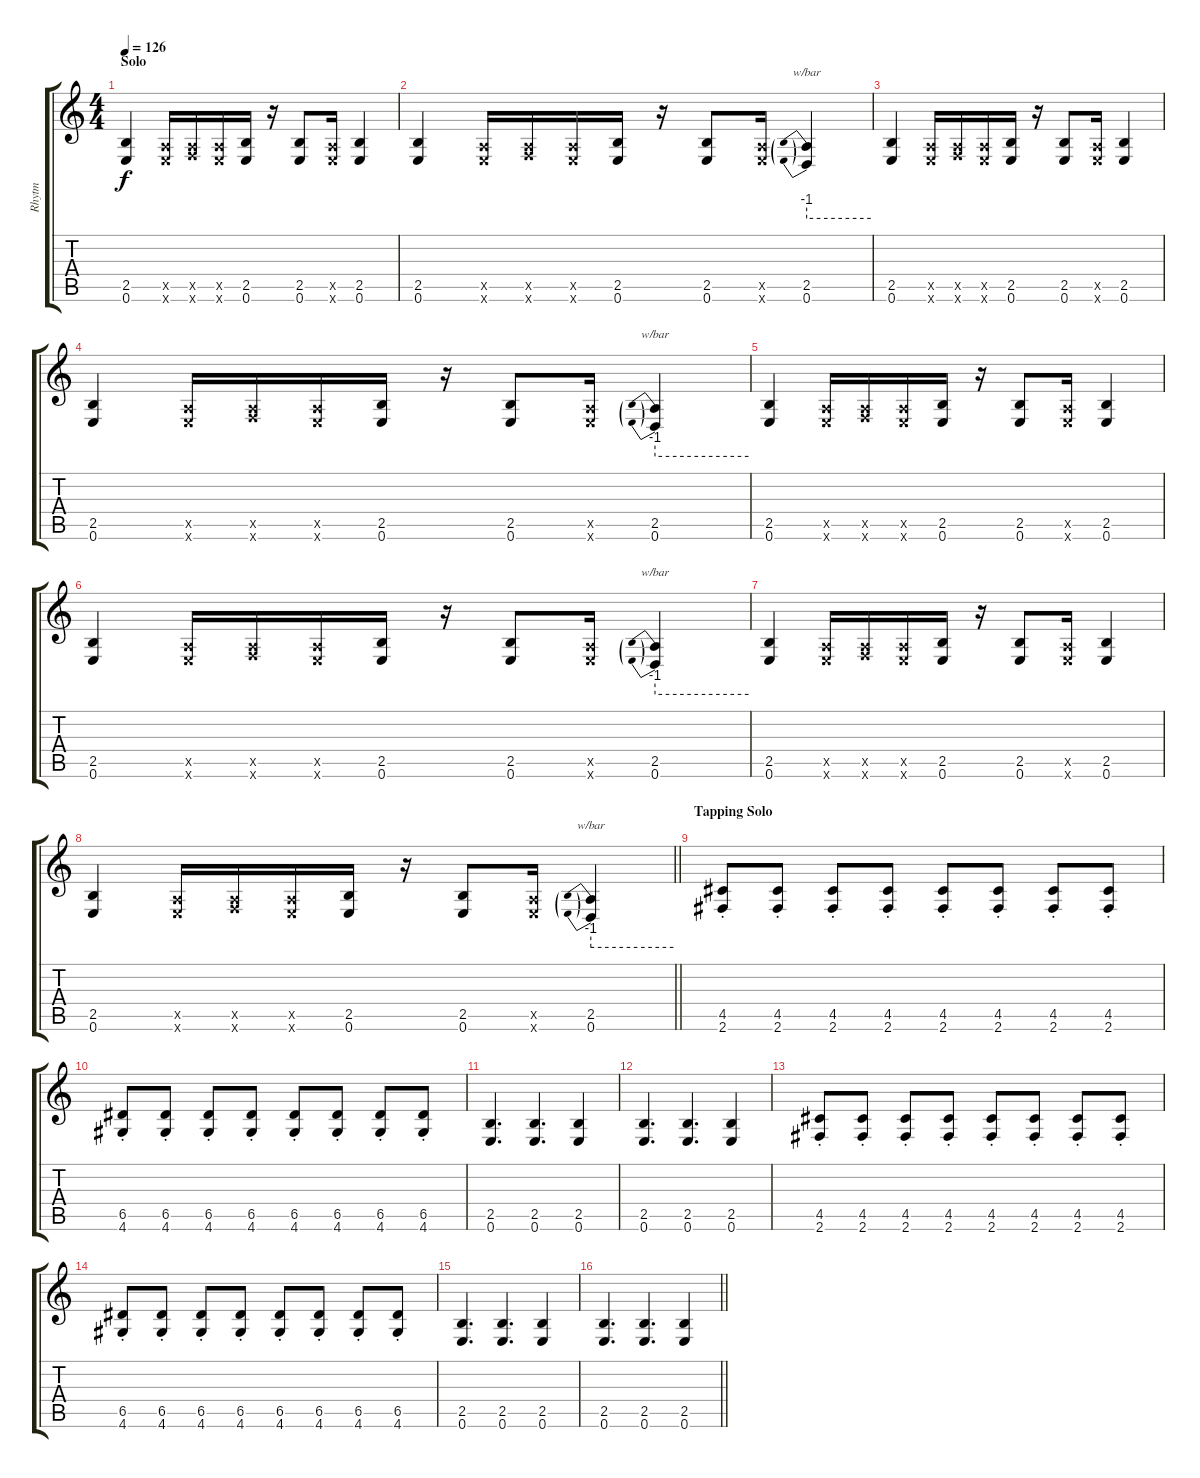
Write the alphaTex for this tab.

\track ("Rhytm" "Rhytm") {instrument distortionguitar}
\staff {score tabs}
\tuning (E4 B3 G3 D3 A2 E2) {hide}
\ts (4 4)
\section ("" "Solo")
\tempo 126
\clef g2
\ks c
(2.5 0.6).4{dy f} (0.5{x} 0.6{x}).16 (0.5{x} 1.6{x}).16 (0.5{x} 0.6{x}).16 (2.5 0.6).16 r.16 (2.5 0.6).8 (0.5{x} 0.6{x}).16 (2.5 0.6).4 |
(2.5 0.6).4 (0.5{x} 0.6{x}).16 (0.5{x} 1.6{x}).16 (0.5{x} 0.6{x}).16 (2.5 0.6).16 r.16 (2.5 0.6).8 (0.5{x} 0.6{x}).16 (2.5 0.6).4{tbe (predive default 0 -4 60 -4)} |
(2.5 0.6).4 (0.5{x} 0.6{x}).16 (0.5{x} 1.6{x}).16 (0.5{x} 0.6{x}).16 (2.5 0.6).16 r.16 (2.5 0.6).8 (0.5{x} 0.6{x}).16 (2.5 0.6).4 |
(2.5 0.6).4 (0.5{x} 0.6{x}).16 (0.5{x} 1.6{x}).16 (0.5{x} 0.6{x}).16 (2.5 0.6).16 r.16 (2.5 0.6).8 (0.5{x} 0.6{x}).16 (2.5 0.6).4{tbe (predive default 0 -4 60 -4)} |
(2.5 0.6).4 (0.5{x} 0.6{x}).16 (0.5{x} 1.6{x}).16 (0.5{x} 0.6{x}).16 (2.5 0.6).16 r.16 (2.5 0.6).8 (0.5{x} 0.6{x}).16 (2.5 0.6).4 |
(2.5 0.6).4 (0.5{x} 0.6{x}).16 (0.5{x} 1.6{x}).16 (0.5{x} 0.6{x}).16 (2.5 0.6).16 r.16 (2.5 0.6).8 (0.5{x} 0.6{x}).16 (2.5 0.6).4{tbe (predive default 0 -4 60 -4)} |
(2.5 0.6).4 (0.5{x} 0.6{x}).16 (0.5{x} 1.6{x}).16 (0.5{x} 0.6{x}).16 (2.5 0.6).16 r.16 (2.5 0.6).8 (0.5{x} 0.6{x}).16 (2.5 0.6).4 |
\barLineRight lightlight
(2.5 0.6).4 (0.5{x} 0.6{x}).16 (0.5{x} 1.6{x}).16 (0.5{x} 0.6{x}).16 (2.5 0.6).16 r.16 (2.5 0.6).8 (0.5{x} 0.6{x}).16 (2.5 0.6).4{tbe (predive default 0 -4 60 -4)} |
\section ("" "Tapping Solo")
(4.5{st} 2.6{st}).8 (4.5{st} 2.6{st}).8 (4.5{st} 2.6{st}).8 (4.5{st} 2.6{st}).8 (4.5{st} 2.6{st}).8 (4.5{st} 2.6{st}).8 (4.5{st} 2.6{st}).8 (4.5{st} 2.6{st}).8 |
(6.5{st} 4.6{st}).8 (6.5{st} 4.6{st}).8 (6.5{st} 4.6{st}).8 (6.5{st} 4.6{st}).8 (6.5{st} 4.6{st}).8 (6.5{st} 4.6{st}).8 (6.5{st} 4.6{st}).8 (6.5{st} 4.6{st}).8 |
(2.5 0.6).4{d} (2.5 0.6).4{d} (2.5 0.6).4 |
(2.5 0.6).4{d} (2.5 0.6).4{d} (2.5 0.6).4 |
(4.5{st} 2.6{st}).8 (4.5{st} 2.6{st}).8 (4.5{st} 2.6{st}).8 (4.5{st} 2.6{st}).8 (4.5{st} 2.6{st}).8 (4.5{st} 2.6{st}).8 (4.5{st} 2.6{st}).8 (4.5{st} 2.6{st}).8 |
(6.5{st} 4.6{st}).8 (6.5{st} 4.6{st}).8 (6.5{st} 4.6{st}).8 (6.5{st} 4.6{st}).8 (6.5{st} 4.6{st}).8 (6.5{st} 4.6{st}).8 (6.5{st} 4.6{st}).8 (6.5{st} 4.6{st}).8 |
(2.5 0.6).4{d} (2.5 0.6).4{d} (2.5 0.6).4 |
\barLineRight lightlight
(2.5 0.6).4{d} (2.5 0.6).4{d} (2.5 0.6).4
